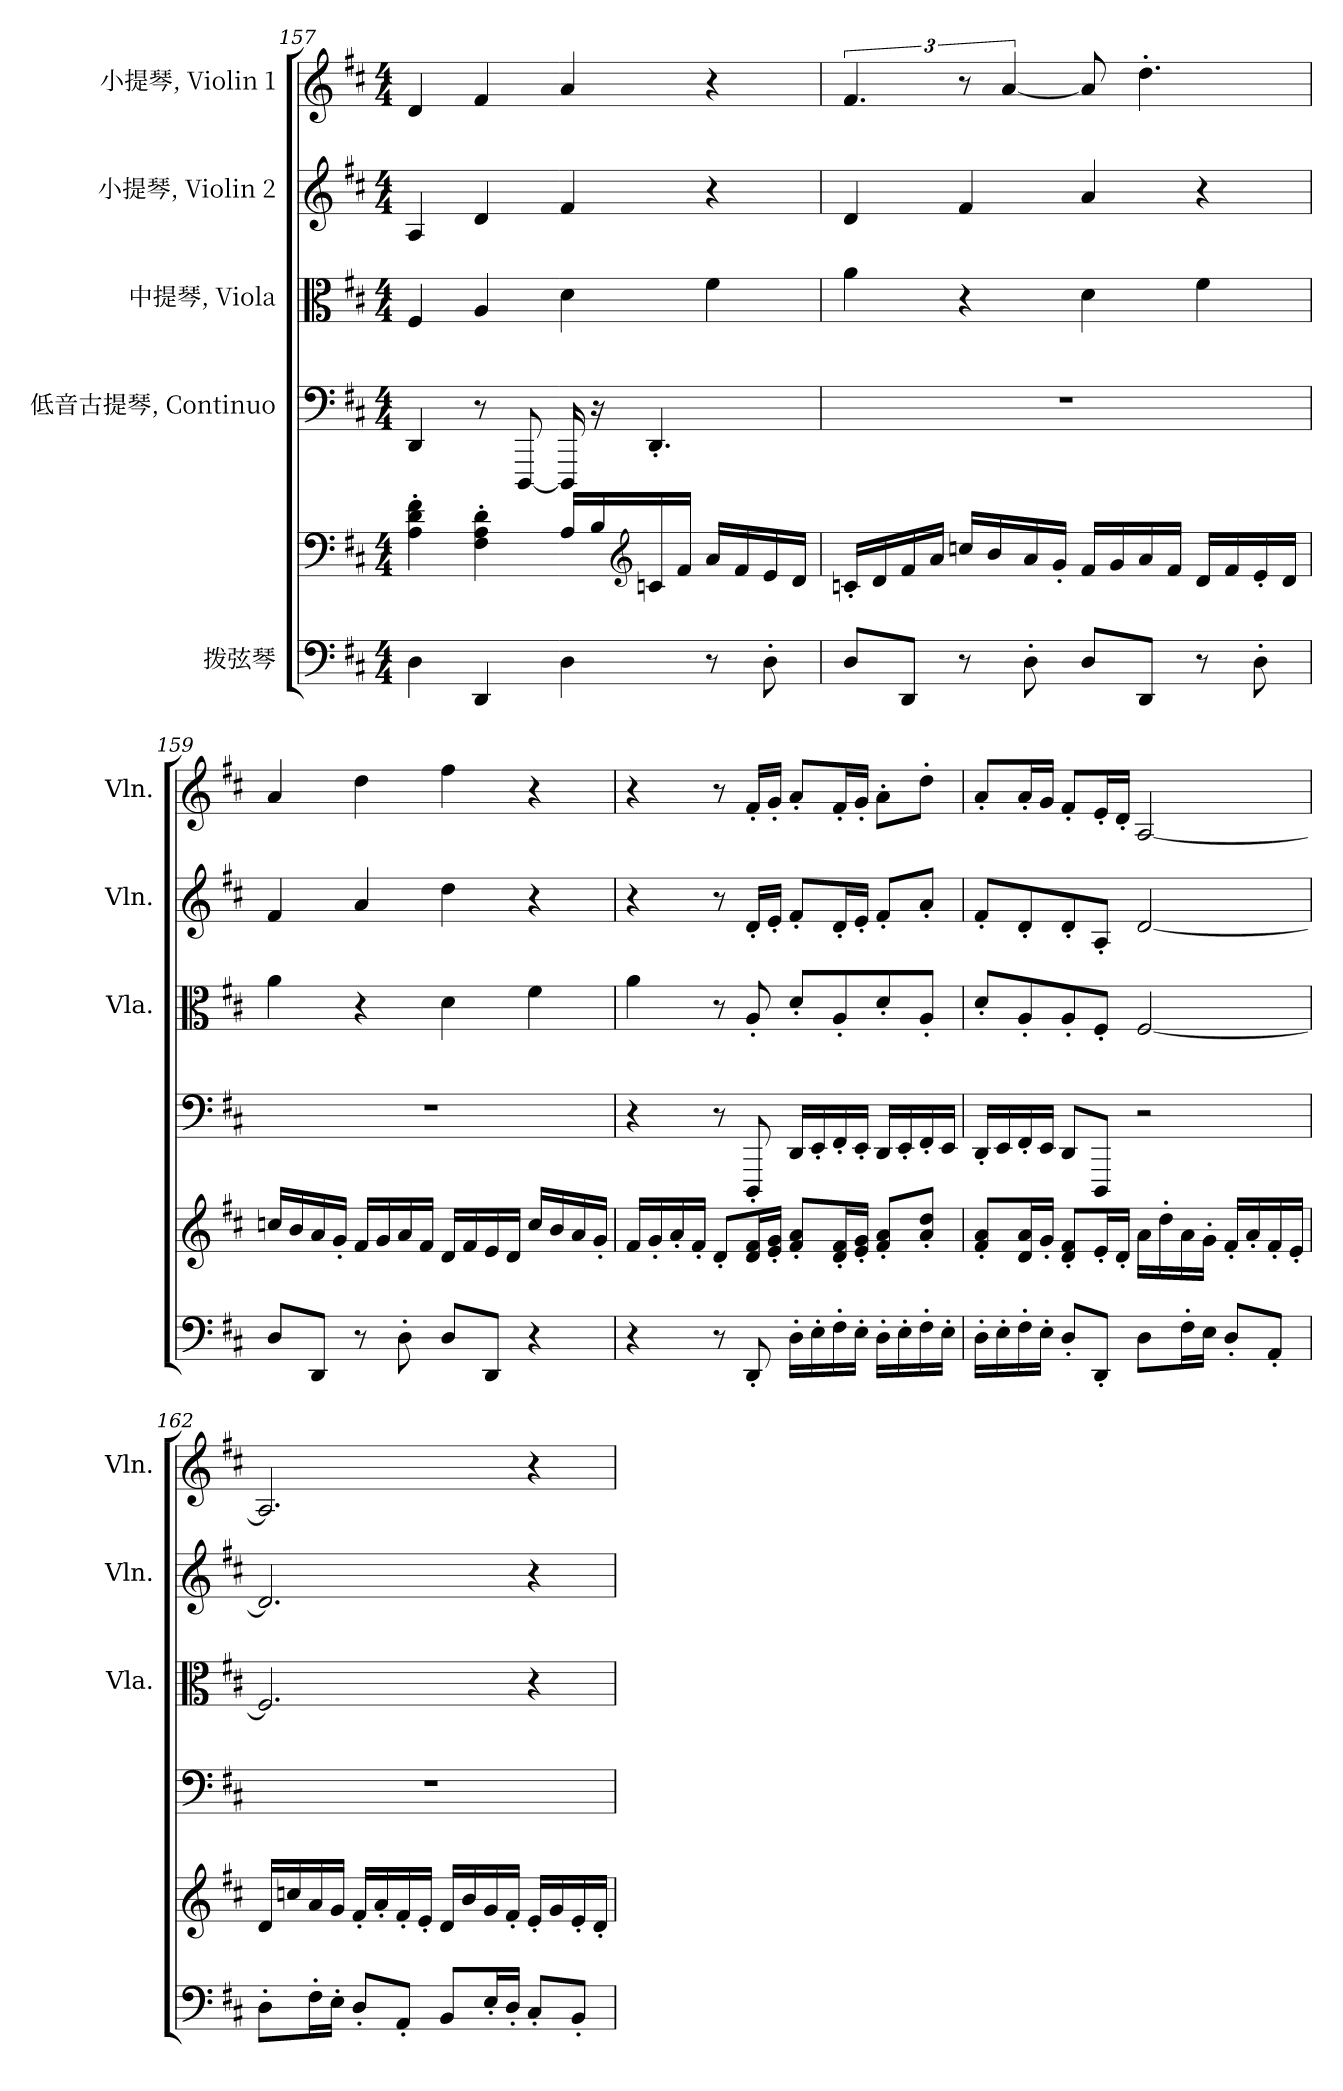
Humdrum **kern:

**kern	**kern	**kern	**kern	**kern	**kern
*part5	*part5	*part4	*part3	*part2	*part1
*staff6	*staff5	*staff4	*staff3	*staff2	*staff1
*I"拨弦琴	*	*I"低音古提琴, Continuo	*I"中提琴, Viola	*I"小提琴, Violin 2	*I"小提琴, Violin 1
*	*	*	*I'Vla.	*I'Vln.	*I'Vln.
*clefF4	*clefF4	*clefF4	*clefC3	*clefG2	*clefG2
*k[f#c#]	*k[f#c#]	*k[f#c#]	*k[f#c#]	*k[f#c#]	*k[f#c#]
*M4/4	*M4/4	*M4/4	*M4/4	*M4/4	*M4/4
=157	=157	=157	=157	=157	=157
4D\	4A\' 4d\' 4f#\'	4DD/	4F#/	4A/	4d/
4DD/	4F#\' 4A\' 4d\'	8r	4A/	4d/	4f#/
.	.	[8DDD/	.	.	.
4D\	16A/LL	16DDD/]	4d\	4f#/	4a/
.	16B/	16r	.	.	.
*	*clefG2	*	*	*	*
.	16cn/	4.DD'/	.	.	.
.	16f#/JJ	.	.	.	.
8r	16a/LL	.	4f#\	4r	4r
.	16f#/	.	.	.	.
8D'\	16e/	.	.	.	.
.	16d/JJ	.	.	.	.
!!LO:LB:g=z
=158	=158	=158	=158	=158	=158
8D/L	16cn'/LL	1r	4a\	4d/	6.f#/
.	16d/	.	.	.	.
8DD/J	16f#/	.	.	.	.
.	16a/JJ	.	.	.	.
8r	16ccn/LL	.	4r	4f#/	12r
.	16b/	.	.	.	.
.	.	.	.	.	[6a/
8D'\	16a/	.	.	.	.
.	16g'/JJ	.	.	.	.
8D/L	16f#/LL	.	4d\	4a/	8a/]
.	16g/	.	.	.	.
8DD/J	16a/	.	.	.	4.dd'\
.	16f#/JJ	.	.	.	.
8r	16d/LL	.	4f#\	4r	.
.	16f#/	.	.	.	.
8D'\	16e'/	.	.	.	.
.	16d/JJ	.	.	.	.
=159	=159	=159	=159	=159	=159
8D/L	16ccn/LL	1r	4a\	4f#/	4a/
.	16b/	.	.	.	.
8DD/J	16a/	.	.	.	.
.	16g'/JJ	.	.	.	.
8r	16f#/LL	.	4r	4a/	4dd\
.	16g/	.	.	.	.
8D'\	16a/	.	.	.	.
.	16f#/JJ	.	.	.	.
8D/L	16d/LL	.	4d\	4dd\	4ff#\
.	16f#/	.	.	.	.
8DD/J	16e/	.	.	.	.
.	16d/JJ	.	.	.	.
4r	16cc/LL	.	4f#\	4r	4r
.	16b/	.	.	.	.
.	16a/	.	.	.	.
.	16g'/JJ	.	.	.	.
!!LO:PB:g=z
=160	=160	=160	=160	=160	=160
4r	16f#/LL	4r	4a\	4r	4r
.	16g'/	.	.	.	.
.	16a'/	.	.	.	.
.	16f#'/JJ	.	.	.	.
8r	8d'/L	8r	8r	8r	8r
8DD'/	16d/ 16f#/L	8DDD'/	8A'/	16d'/LL	16f#'/LL
.	16e/' 16g/'JJ	.	.	16e'/JJ	16g'/JJ
16D'\LL	8f#/' 8a/'L	16DD/LL	8d'/L	8f#'/L	8a'/L
16E'\	.	16EE'/	.	.	.
16F#'\	16d/' 16f#/'L	16FF#'/	8A'/	16d'/L	16f#'/L
16E'\JJ	16e/' 16g/'JJ	16EE'/JJ	.	16e'/JJ	16g'/JJ
16D'\LL	8f#/' 8a/'L	16DD/LL	8d'/	8f#'/L	8a'\L
16E'\	.	16EE'/	.	.	.
16F#'\	8a/' 8dd/'J	16FF#'/	8A'/J	8a'/J	8dd'\J
16E'\JJ	.	16EE/JJ	.	.	.
=161	=161	=161	=161	=161	=161
16D'\LL	8f#/' 8a/'L	16DD'/LL	8d'/L	8f#'/L	8a'/L
16E'\	.	16EE/	.	.	.
16F#'\	16d/ 16a/L	16FF#'/	8A'/	8d'/	16a'/L
16E'\JJ	16g'/JJ	16EE/JJ	.	.	16g/JJ
8D'/L	8d/' 8f#/'L	8DD/L	8A'/	8d'/	8f#'/L
8DD'/J	16e'/L	8DDD/J	8F#'/J	8A'/J	16e'/L
.	16d'/JJ	.	.	.	16d'/JJ
8D\L	16a\LL	2r	[2F#/	[2d/	[2A/
.	16dd'\	.	.	.	.
16F#'\L	16a\	.	.	.	.
16E\JJ	16g'\JJ	.	.	.	.
8D'/L	16f#'/LL	.	.	.	.
.	16a'/	.	.	.	.
8AA'/J	16f#'/	.	.	.	.
.	16e'/JJ	.	.	.	.
!!LO:LB:g=z
=162	=162	=162	=162	=162	=162
8D'\L	16d/LL	1r	2.F#/]	2.d/]	2.A/]
.	16ccn/	.	.	.	.
16F#'\L	16a/	.	.	.	.
16E'\JJ	16g/JJ	.	.	.	.
8D'/L	16f#'/LL	.	.	.	.
.	16a'/	.	.	.	.
8AA'/J	16f#'/	.	.	.	.
.	16e'/JJ	.	.	.	.
8BB/L	16d/LL	.	.	.	.
.	16b/	.	.	.	.
16E'/L	16g/	.	.	.	.
16D'/JJ	16f#'/JJ	.	.	.	.
8C#'/L	16e'/LL	.	4r	4r	4r
.	16g/	.	.	.	.
8BB'/J	16e'/	.	.	.	.
.	16d'/JJ	.	.	.	.
=	=	=	=	=	=
*-	*-	*-	*-	*-	*-
